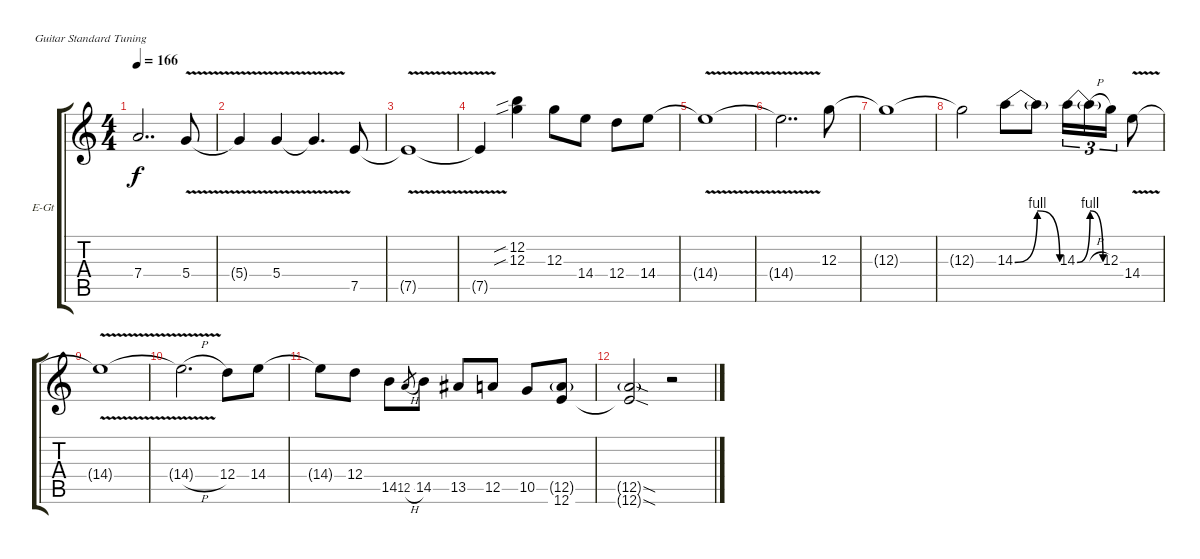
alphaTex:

\defaultSystemsLayout 4
\bracketExtendMode groupsimilarinstruments
\firstSystemTrackNameOrientation horizontal
\otherSystemsTrackNameOrientation horizontal
\track ("Kirk Hammett (Lead Fills)" "E-Gt") {instrument distortionguitar}
\staff {score tabs}
\tuning (E4 B3 G3 D3 A2 E2)
\ts (4 4)
\tempo 166
\clef g2
\ks c
7.4{t}.2{dd dy f} 5.4{v}.8 |
5.4{v t}.4 5.4{v}.4 5.4{v t}.4{d} 7.5.8 |
7.5{v t}.1 |
7.5{v t}.4 (12.3{sib} 12.2{sib}).4 12.3.8 14.4.8 12.4.8 14.4.8 |
14.4{v t}.1 |
14.4{v t}.2{dd} 12.3.8 |
12.3{t}.1 |
12.3{t}.2 14.3{be (bendrelease 0 0 10.2 4 20.4 4 30 0)}.8 14.3{t}.8 14.3{be (bendrelease 0 0 10.2 4 20.4 4 30 0)}.16{tu (3 2)} 14.3{h t}.16{tu (3 2)} 12.3.16{tu (3 2)} 14.4{v}.8 |
14.4{v t}.1 |
14.4{v h t}.2{d} 12.4.8 14.4.8 |
14.4{t}.8 12.4.8 14.5.8 12.5{h}.8{gr} 14.5.8 13.5.8 12.5.8 10.5.8 (12.6 12.5{g}).8 |
(12.6{sod t} 12.5{sod g}).2 r.2
